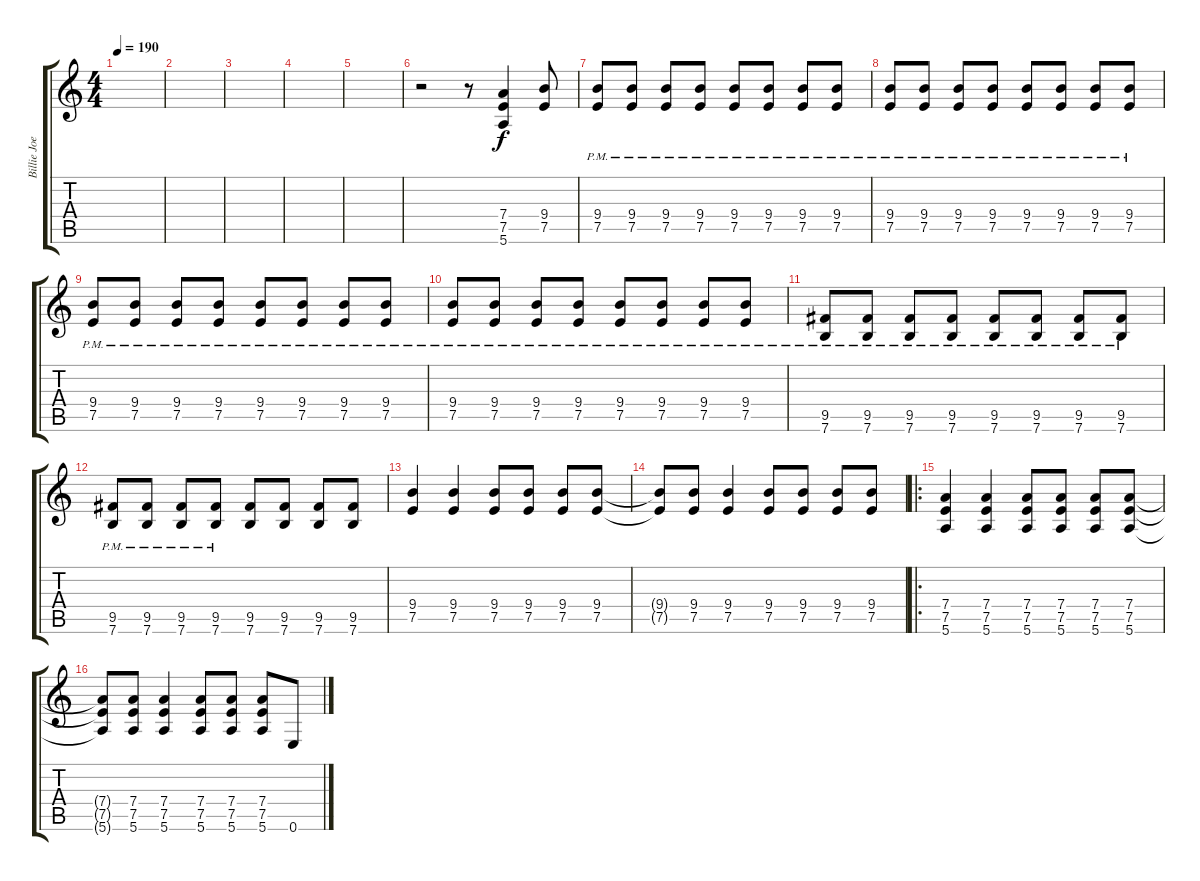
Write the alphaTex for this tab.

\track ("Billie Joe" "Billie Joe") {instrument overdrivenguitar}
\staff {score tabs}
\tuning (E4 B3 G3 D3 A2 E2) {hide}
\ts (4 4)
\tempo 190
\clef g2
\ks c
|
|
|
|
|
r.2 r.8 (7.4 7.5 5.6).4 (9.4 7.5).8 |
(9.4{pm} 7.5{pm}).8 (9.4{pm} 7.5{pm}).8 (9.4{pm} 7.5{pm}).8 (9.4{pm} 7.5{pm}).8 (9.4{pm} 7.5{pm}).8 (9.4{pm} 7.5{pm}).8 (9.4{pm} 7.5{pm}).8 (9.4{pm} 7.5{pm}).8 |
(9.4{pm} 7.5{pm}).8 (9.4{pm} 7.5{pm}).8 (9.4{pm} 7.5{pm}).8 (9.4{pm} 7.5{pm}).8 (9.4{pm} 7.5{pm}).8 (9.4{pm} 7.5{pm}).8 (9.4{pm} 7.5{pm}).8 (9.4{pm} 7.5{pm}).8 |
(9.4{pm} 7.5{pm}).8 (9.4{pm} 7.5{pm}).8 (9.4{pm} 7.5{pm}).8 (9.4{pm} 7.5{pm}).8 (9.4{pm} 7.5{pm}).8 (9.4{pm} 7.5{pm}).8 (9.4{pm} 7.5{pm}).8 (9.4{pm} 7.5{pm}).8 |
(9.4{pm} 7.5{pm}).8 (9.4{pm} 7.5{pm}).8 (9.4{pm} 7.5{pm}).8 (9.4{pm} 7.5{pm}).8 (9.4{pm} 7.5{pm}).8 (9.4{pm} 7.5{pm}).8 (9.4{pm} 7.5{pm}).8 (9.4{pm} 7.5{pm}).8 |
(9.5{pm} 7.6{pm}).8 (9.5{pm} 7.6{pm}).8 (9.5{pm} 7.6{pm}).8 (9.5{pm} 7.6{pm}).8 (9.5{pm} 7.6{pm}).8 (9.5{pm} 7.6{pm}).8 (9.5{pm} 7.6{pm}).8 (9.5{pm} 7.6{pm}).8 |
(9.5{pm} 7.6{pm}).8 (9.5{pm} 7.6{pm}).8 (9.5{pm} 7.6{pm}).8 (9.5{pm} 7.6{pm}).8 (9.5 7.6).8 (9.5 7.6).8 (9.5 7.6).8 (9.5 7.6).8 |
(9.4 7.5).4 (9.4 7.5).4 (9.4 7.5).8 (9.4 7.5).8 (9.4 7.5).8 (9.4 7.5).8 |
(9.4{t} 7.5{t}).8 (9.4 7.5).8 (9.4 7.5).4 (9.4 7.5).8 (9.4 7.5).8 (9.4 7.5).8 (9.4 7.5).8 |
\ro
(7.4 7.5 5.6).4 (7.4 7.5 5.6).4 (7.4 7.5 5.6).8 (7.4 7.5 5.6).8 (7.4 7.5 5.6).8 (7.4 7.5 5.6).8 |
(7.4{t} 7.5{t} 5.6{t}).8 (7.4 7.5 5.6).8 (7.4 7.5 5.6).4 (7.4 7.5 5.6).8 (7.4 7.5 5.6).8 (7.4 7.5 5.6).8 0.6.8
